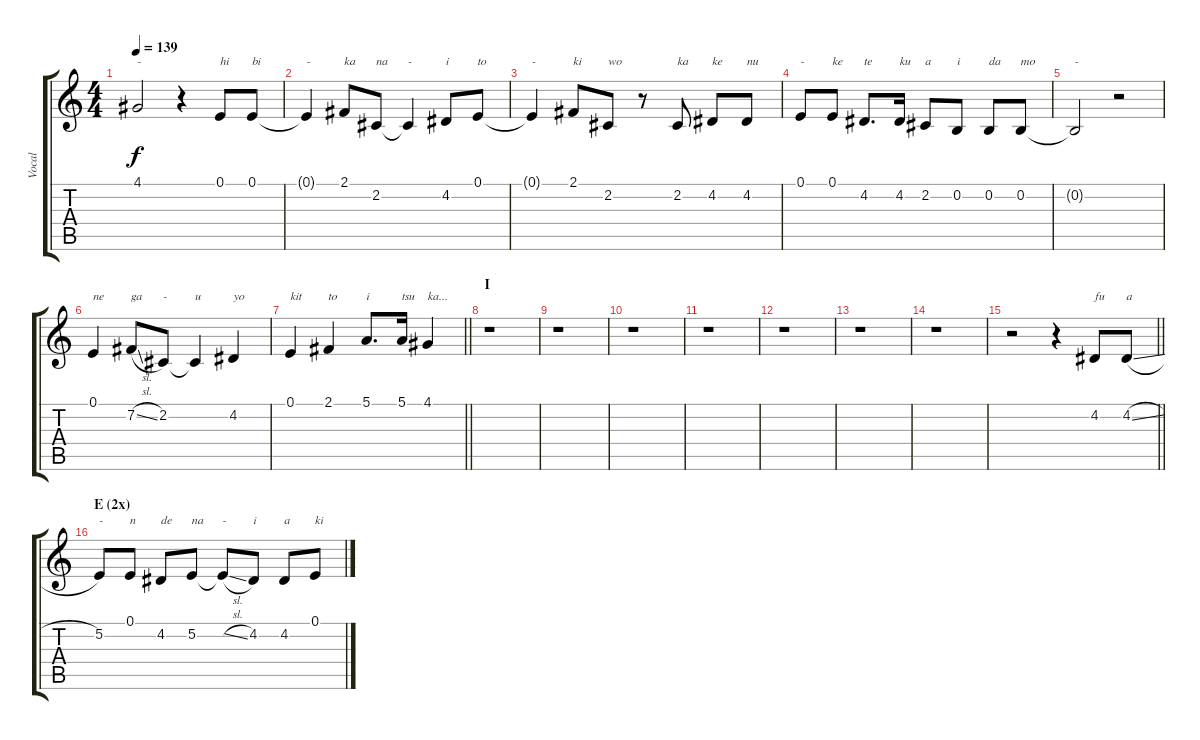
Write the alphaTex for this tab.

\track ("Vocal" "Vocal") {instrument clarinet}
\staff {score tabs}
\tuning (E4 B3 G3 D3 A2 E2) {hide}
\ts (4 4)
\tempo 139
\clef g2
\ks c
4.1{t}.2{txt "-" dy f} r.4 0.1.8{txt "hi"} 0.1.8{txt "bi"} |
0.1{t}.4{txt "-"} 2.1.8{txt "ka"} 2.2.8{txt "na"} 2.2{t}.4{txt "-"} 4.2.8{txt "i"} 0.1.8{txt "to"} |
0.1{t}.4{txt "-"} 2.1.8{txt "ki"} 2.2.8{txt "wo"} r.8 2.2.8{txt "ka"} 4.2.8{txt "ke"} 4.2.8{txt "nu"} |
0.1.8{txt "-"} 0.1.8{txt "ke"} 4.2.8{d txt "te"} 4.2.16{txt "ku"} 2.2.8{txt "a"} 0.2.8{txt "i"} 0.2.8{txt "da"} 0.2.8{txt "mo"} |
0.2{t}.2{txt "-"} r.2 |
0.1.4{txt "ne"} 7.2{sl}.8{txt "ga"} 2.2.8{txt "-"} 2.2{t}.4{txt "u"} 4.2.4{txt "yo"} |
\barLineRight lightlight
0.1.4{txt "kit"} 2.1.4{txt "to"} 5.1.8{d txt "i"} 5.1.16{txt "tsu"} 4.1.4{txt "ka..."} |
\section ("" "I")
r.1 |
r.1 |
r.1 |
r.1 |
r.1 |
r.1 |
r.1 |
\barLineRight lightlight
r.2 r.4 4.2.8{txt "fu"} 4.2{sl}.8{txt "a"} |
\section ("" "E (2x)")
5.2.8{txt "-"} 0.1.8{txt "n"} 4.2.8{txt "de"} 5.2.8{txt "na"} 5.2{sl t}.8{txt "-"} 4.2.8{txt "i"} 4.2.8{txt "a"} 0.1.8{txt "ki"}
